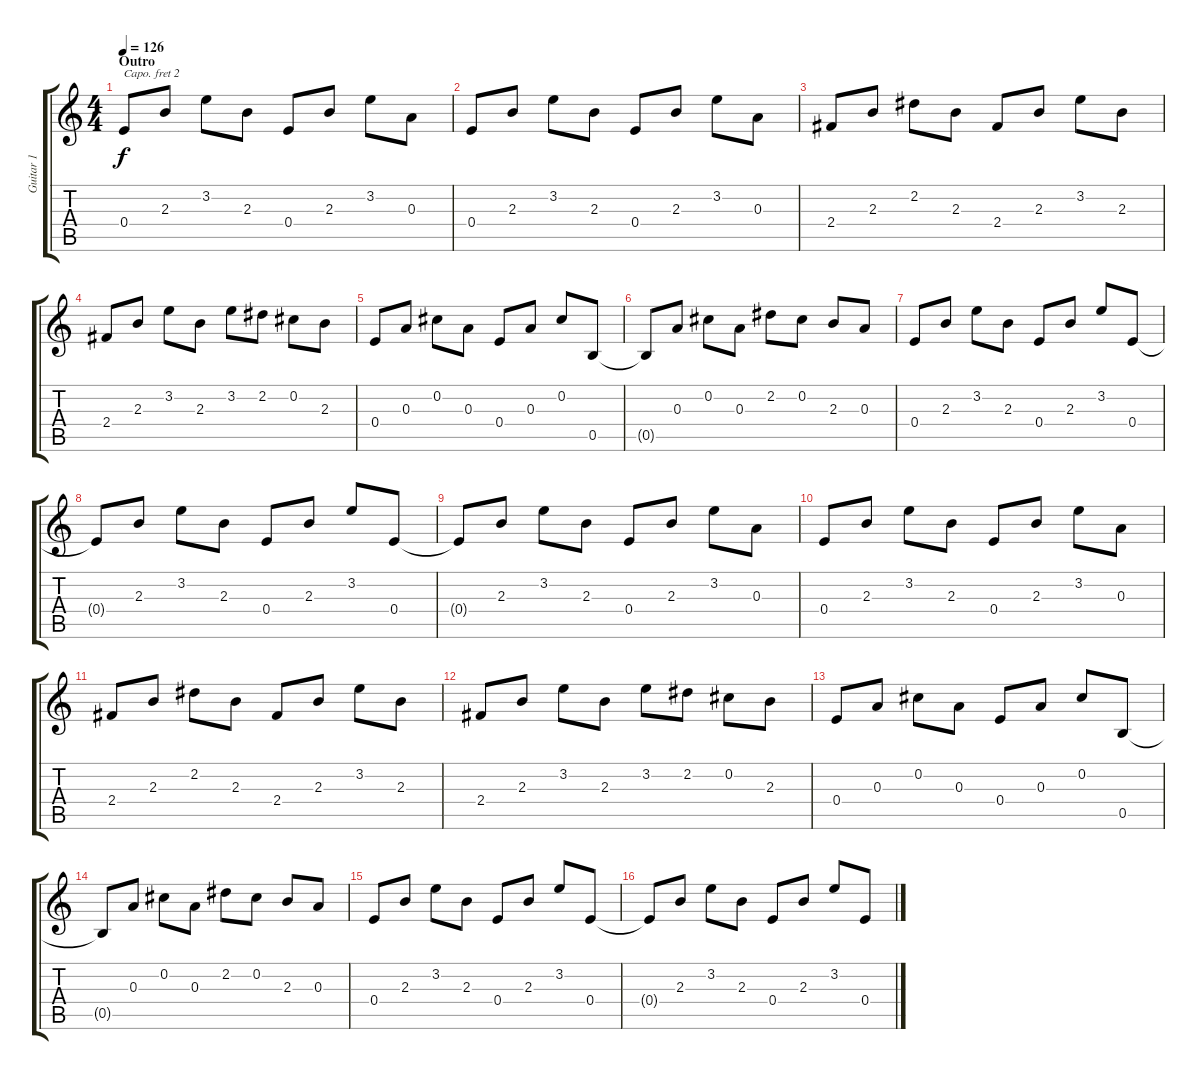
\track ("Guitar 1" "Guitar 1") {instrument overdrivenguitar}
\staff {score tabs}
\capo 2
\tuning (E4 B3 G3 D3 A2 E2) {hide}
\ts (4 4)
\section ("" "Outro")
\tempo 126
\clef g2
\ks c
0.4.8{dy f} 2.3.8 3.2.8 2.3.8 0.4.8 2.3.8 3.2.8 0.3.8 |
0.4.8 2.3.8 3.2.8 2.3.8 0.4.8 2.3.8 3.2.8 0.3.8 |
2.4.8 2.3.8 2.2.8 2.3.8 2.4.8 2.3.8 3.2.8 2.3.8 |
2.4.8 2.3.8 3.2.8 2.3.8 3.2.8 2.2.8 0.2.8 2.3.8 |
0.4.8 0.3.8 0.2.8 0.3.8 0.4.8 0.3.8 0.2.8 0.5.8 |
0.5{t}.8 0.3.8 0.2.8 0.3.8 2.2.8 0.2.8 2.3.8 0.3.8 |
0.4.8 2.3.8 3.2.8 2.3.8 0.4.8 2.3.8 3.2.8 0.4.8 |
0.4{t}.8 2.3.8 3.2.8 2.3.8 0.4.8 2.3.8 3.2.8 0.4.8 |
0.4{t}.8 2.3.8 3.2.8 2.3.8 0.4.8 2.3.8 3.2.8 0.3.8 |
0.4.8 2.3.8 3.2.8 2.3.8 0.4.8 2.3.8 3.2.8 0.3.8 |
2.4.8 2.3.8 2.2.8 2.3.8 2.4.8 2.3.8 3.2.8 2.3.8 |
2.4.8 2.3.8 3.2.8 2.3.8 3.2.8 2.2.8 0.2.8 2.3.8 |
0.4.8 0.3.8 0.2.8 0.3.8 0.4.8 0.3.8 0.2.8 0.5.8 |
0.5{t}.8 0.3.8 0.2.8 0.3.8 2.2.8 0.2.8 2.3.8 0.3.8 |
0.4.8{volume 0} 2.3.8 3.2.8 2.3.8 0.4.8 2.3.8 3.2.8 0.4.8 |
0.4{t}.8 2.3.8 3.2.8 2.3.8 0.4.8 2.3.8 3.2.8 0.4.8
